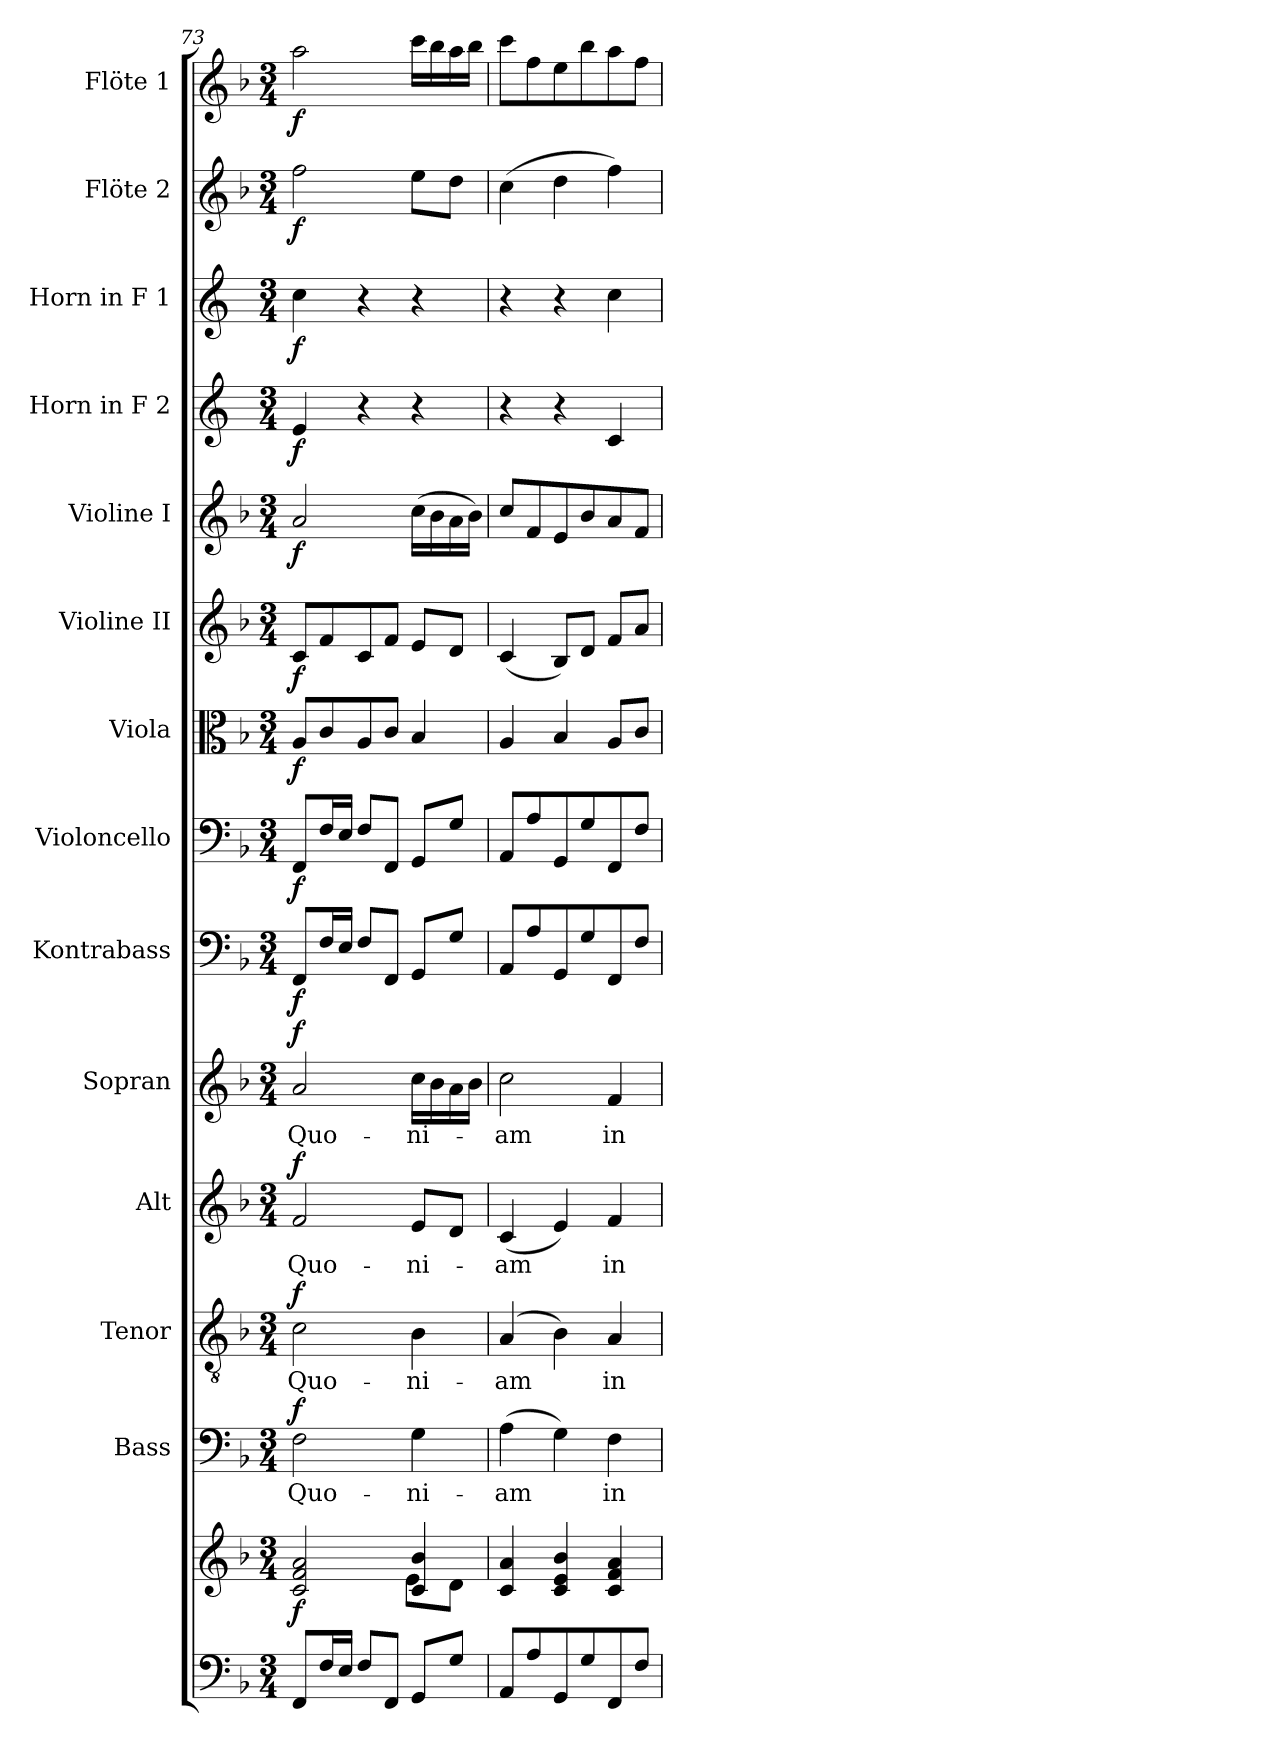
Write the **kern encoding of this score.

**kern	**kern	**dynam	**kern	**text	**dynam	**kern	**text	**dynam	**kern	**text	**dynam	**kern	**text	**dynam	**kern	**dynam	**kern	**dynam	**kern	**dynam	**kern	**dynam	**kern	**dynam	**kern	**dynam	**kern	**dynam	**kern	**dynam	**kern	**dynam
*part14	*part14	*part14	*part13	*part13	*part13	*part12	*part12	*part12	*part11	*part11	*part11	*part10	*part10	*part10	*part9	*part9	*part8	*part8	*part7	*part7	*part6	*part6	*part5	*part5	*part4	*part4	*part3	*part3	*part2	*part2	*part1	*part1
*staff15	*staff14	*staff14/15	*staff13	*staff13	*staff13	*staff12	*staff12	*staff12	*staff11	*staff11	*staff11	*staff10	*staff10	*staff10	*staff9	*staff9	*staff8	*staff8	*staff7	*staff7	*staff6	*staff6	*staff5	*staff5	*staff4	*staff4	*staff3	*staff3	*staff2	*staff2	*staff1	*staff1
*	*	*	*I"Bass	*	*	*I"Tenor	*	*	*I"Alt	*	*	*I"Sopran	*	*	*I"Kontrabass	*	*I"Violoncello	*	*I"Viola	*	*I"Violine II	*	*I"Violine I	*	*I"Horn in F 2	*	*I"Horn in F 1	*	*I"Flöte 2	*	*I"Flöte 1	*
*	*	*	*I'B.	*	*	*I'T.	*	*	*I'A.	*	*	*I'S.	*	*	*I'Kb.	*	*I'Vc.	*	*I'Vla.	*	*I'Vl. II	*	*I'Vl. I	*	*	*	*	*	*I'Fl. 2	*	*I'Fl. 1	*
!!LO:PB:g=z
*clefF4	*clefG2	*	*clefF4	*	*	*clefGv2	*	*	*clefG2	*	*	*clefG2	*	*	*clefF4	*	*clefF4	*	*clefC3	*	*clefG2	*	*clefG2	*	*clefG2	*	*clefG2	*	*clefG2	*	*clefG2	*
*	*	*	*	*	*	*	*	*	*	*	*	*	*	*	*ITrd7c12	*	*	*	*	*	*	*	*	*	*ITrd4c7	*	*ITrd4c7	*	*	*	*	*
*k[b-]	*k[b-]	*	*k[b-]	*	*	*k[b-]	*	*	*k[b-]	*	*	*k[b-]	*	*	*k[b-]	*	*k[b-]	*	*k[b-]	*	*k[b-]	*	*k[b-]	*	*k[b-]	*	*k[b-]	*	*k[b-]	*	*k[b-]	*
*F:	*F:	*	*F:	*	*	*F:	*	*	*F:	*	*	*F:	*	*	*F:	*	*F:	*	*F:	*	*F:	*	*F:	*	*F:	*	*F:	*	*F:	*	*F:	*
*M3/4	*M3/4	*	*M3/4	*	*	*M3/4	*	*	*M3/4	*	*	*M3/4	*	*	*M3/4	*	*M3/4	*	*M3/4	*	*M3/4	*	*M3/4	*	*M3/4	*	*M3/4	*	*M3/4	*	*M3/4	*
=73	=73	=73	=73	=73	=73	=73	=73	=73	=73	=73	=73	=73	=73	=73	=73	=73	=73	=73	=73	=73	=73	=73	=73	=73	=73	=73	=73	=73	=73	=73	=73	=73
*	*^	*	*	*	*	*	*	*	*	*	*	*	*	*	*	*	*	*	*	*	*	*	*	*	*	*	*	*	*	*	*	*
!	!	!	!LO:DY:b	!	!LO:LY:b	!LO:DY:a	!	!LO:LY:b	!LO:DY:a	!	!LO:LY:b	!LO:DY:a	!	!LO:LY:b	!LO:DY:a	!	!LO:DY:b	!	!LO:DY:b	!	!LO:DY:b	!	!LO:DY:b	!	!LO:DY:b	!	!LO:DY:b	!	!LO:DY:b	!	!LO:DY:b	!	!LO:DY:b
8FF/L	2c/ 2f/ 2a/	2ryy	f	2F\	Quo-	f	2c\	Quo-	f	2f/	Quo-	f	2a/	Quo-	f	8FFF/L	f	8FF/L	f	8A/L	f	8c/L	f	2a/	f	4A/	f	4f\	f	2ff\	f	2aa\	f
16F/L	.	.	.	.	.	.	.	.	.	.	.	.	.	.	.	16FF/L	.	16F/L	.	8c/	.	8f/	.	.	.	.	.	.	.	.	.	.	.
16E/JJ	.	.	.	.	.	.	.	.	.	.	.	.	.	.	.	16EE/JJ	.	16E/JJ	.	.	.	.	.	.	.	.	.	.	.	.	.	.	.
8F/L	.	.	.	.	.	.	.	.	.	.	.	.	.	.	.	8FF/L	.	8F/L	.	8A/	.	8c/	.	.	.	4r	.	4r	.	.	.	.	.
8FF/J	.	.	.	.	.	.	.	.	.	.	.	.	.	.	.	8FFF/J	.	8FF/J	.	8c/J	.	8f/J	.	.	.	.	.	.	.	.	.	.	.
!	!	!	!	!	!LO:LY:b	!	!	!LO:LY:b	!	!	!LO:LY:b	!	!	!LO:LY:b	!	!	!	!	!	!	!	!	!	!	!	!	!	!	!	!	!	!	!
8GG/L	4c/ 4b-/	8e\L	.	4G\	-ni-	.	4B-\	-ni-	.	8e/L	-ni-	.	16cc\LL	-ni-	.	8GGG/L	.	8GG/L	.	4B-/	.	8e/L	.	(>16cc\LL	.	4r	.	4r	.	8ee\L	.	16ccc\LL	.
.	.	.	.	.	.	.	.	.	.	.	.	.	16b-\	.	.	.	.	.	.	.	.	.	.	16b-\	.	.	.	.	.	.	.	16bb-\	.
8G/J	.	8d\J	.	.	.	.	.	.	.	8d/J	.	.	16a\	.	.	8GG/J	.	8G/J	.	.	.	8d/J	.	16a\	.	.	.	.	.	8dd\J	.	16aa\	.
.	.	.	.	.	.	.	.	.	.	.	.	.	16b-\JJ	.	.	.	.	.	.	.	.	.	.	16b-\JJ)	.	.	.	.	.	.	.	16bb-\JJ	.
*	*v	*v	*	*	*	*	*	*	*	*	*	*	*	*	*	*	*	*	*	*	*	*	*	*	*	*	*	*	*	*	*	*	*
=74	=74	=74	=74	=74	=74	=74	=74	=74	=74	=74	=74	=74	=74	=74	=74	=74	=74	=74	=74	=74	=74	=74	=74	=74	=74	=74	=74	=74	=74	=74	=74	=74
!	!	!	!	!LO:LY:b	!	!	!LO:LY:b	!	!	!LO:LY:b	!	!	!LO:LY:b	!	!	!	!	!	!	!	!	!	!	!	!	!	!	!	!	!	!	!
8AA/L	4c/ 4a/	.	(>4A\	-am	.	(4A/	-am	.	(<4c/	-am	.	2cc\	-am	.	8AAA/L	.	8AA/L	.	4A/	.	(<4c/	.	8cc/L	.	4r	.	4r	.	(>4cc\	.	8ccc\L	.
8A/	.	.	.	.	.	.	.	.	.	.	.	.	.	.	8AA/	.	8A/	.	.	.	.	.	8f/	.	.	.	.	.	.	.	8ff\	.
8GG/	4c/ 4e/ 4b-/	.	4G\)	.	.	4B-\)	.	.	4e/)	.	.	.	.	.	8GGG/	.	8GG/	.	4B-/	.	8B-/L)	.	8e/	.	4r	.	4r	.	4dd\	.	8ee\	.
8G/	.	.	.	.	.	.	.	.	.	.	.	.	.	.	8GG/	.	8G/	.	.	.	8d/J	.	8b-/	.	.	.	.	.	.	.	8bb-\	.
!	!	!	!	!LO:LY:b	!	!	!LO:LY:b	!	!	!LO:LY:b	!	!	!LO:LY:b	!	!	!	!	!	!	!	!	!	!	!	!	!	!	!	!	!	!	!
8FF/	4c/ 4f/ 4a/	.	4F\	in	.	4A/	in	.	4f/	in	.	4f/	in	.	8FFF/	.	8FF/	.	8A/L	.	8f/L	.	8a/	.	4F/	.	4f\	.	4ff\)	.	8aa\	.
8F/J	.	.	.	.	.	.	.	.	.	.	.	.	.	.	8FF/J	.	8F/J	.	8c/J	.	8a/J	.	8f/J	.	.	.	.	.	.	.	8ff\J	.
=	=	=	=	=	=	=	=	=	=	=	=	=	=	=	=	=	=	=	=	=	=	=	=	=	=	=	=	=	=	=	=	=
*-	*-	*-	*-	*-	*-	*-	*-	*-	*-	*-	*-	*-	*-	*-	*-	*-	*-	*-	*-	*-	*-	*-	*-	*-	*-	*-	*-	*-	*-	*-	*-	*-
